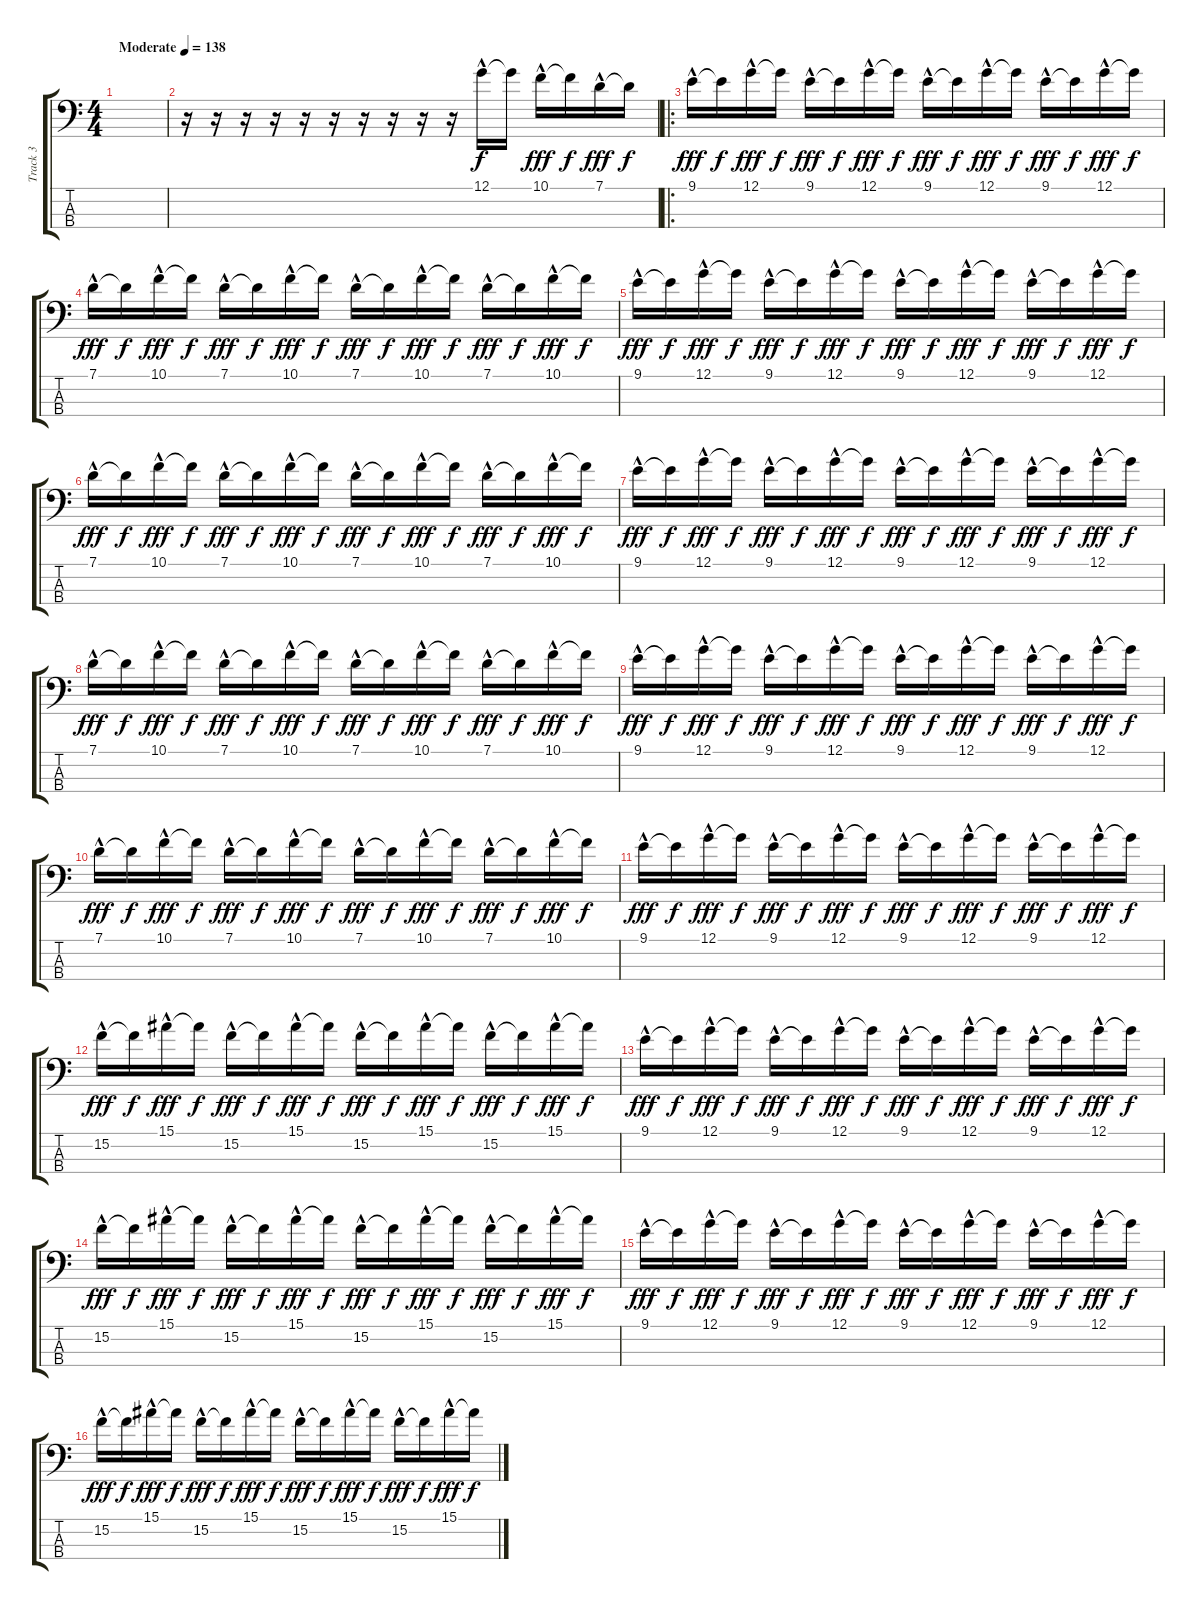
\track ("Track 3" "Track 3") {instrument electricbassfinger}
\staff {score tabs}
\tuning (G2 D2 A1 E1) {hide}
\ts (4 4)
\tempo (138 "Moderate")
\clef f4
\ks c
|
r.16 r.16 r.16 r.16 r.16 r.16 r.16 r.16 r.16 r.16 12.1{hac}.16 12.1{t}.16{dy f} 10.1{hac}.16{dy fff} 10.1{t}.16{dy f} 7.1{hac}.16{dy fff} 7.1{t}.16{dy f} |
\ro
9.1{hac}.16{dy fff} 9.1{t}.16{dy f} 12.1{hac}.16{dy fff} 12.1{t}.16{dy f} 9.1{hac}.16{dy fff} 9.1{t}.16{dy f} 12.1{hac}.16{dy fff} 12.1{t}.16{dy f} 9.1{hac}.16{dy fff} 9.1{t}.16{dy f} 12.1{hac}.16{dy fff} 12.1{t}.16{dy f} 9.1{hac}.16{dy fff} 9.1{t}.16{dy f} 12.1{hac}.16{dy fff} 12.1{t}.16{dy f} |
7.1{hac}.16{dy fff} 7.1{t}.16{dy f} 10.1{hac}.16{dy fff} 10.1{t}.16{dy f} 7.1{hac}.16{dy fff} 7.1{t}.16{dy f} 10.1{hac}.16{dy fff} 10.1{t}.16{dy f} 7.1{hac}.16{dy fff} 7.1{t}.16{dy f} 10.1{hac}.16{dy fff} 10.1{t}.16{dy f} 7.1{hac}.16{dy fff} 7.1{t}.16{dy f} 10.1{hac}.16{dy fff} 10.1{t}.16{dy f} |
9.1{hac}.16{dy fff} 9.1{t}.16{dy f} 12.1{hac}.16{dy fff} 12.1{t}.16{dy f} 9.1{hac}.16{dy fff} 9.1{t}.16{dy f} 12.1{hac}.16{dy fff} 12.1{t}.16{dy f} 9.1{hac}.16{dy fff} 9.1{t}.16{dy f} 12.1{hac}.16{dy fff} 12.1{t}.16{dy f} 9.1{hac}.16{dy fff} 9.1{t}.16{dy f} 12.1{hac}.16{dy fff} 12.1{t}.16{dy f} |
7.1{hac}.16{dy fff} 7.1{t}.16{dy f} 10.1{hac}.16{dy fff} 10.1{t}.16{dy f} 7.1{hac}.16{dy fff} 7.1{t}.16{dy f} 10.1{hac}.16{dy fff} 10.1{t}.16{dy f} 7.1{hac}.16{dy fff} 7.1{t}.16{dy f} 10.1{hac}.16{dy fff} 10.1{t}.16{dy f} 7.1{hac}.16{dy fff} 7.1{t}.16{dy f} 10.1{hac}.16{dy fff} 10.1{t}.16{dy f} |
9.1{hac}.16{dy fff} 9.1{t}.16{dy f} 12.1{hac}.16{dy fff} 12.1{t}.16{dy f} 9.1{hac}.16{dy fff} 9.1{t}.16{dy f} 12.1{hac}.16{dy fff} 12.1{t}.16{dy f} 9.1{hac}.16{dy fff} 9.1{t}.16{dy f} 12.1{hac}.16{dy fff} 12.1{t}.16{dy f} 9.1{hac}.16{dy fff} 9.1{t}.16{dy f} 12.1{hac}.16{dy fff} 12.1{t}.16{dy f} |
7.1{hac}.16{dy fff} 7.1{t}.16{dy f} 10.1{hac}.16{dy fff} 10.1{t}.16{dy f} 7.1{hac}.16{dy fff} 7.1{t}.16{dy f} 10.1{hac}.16{dy fff} 10.1{t}.16{dy f} 7.1{hac}.16{dy fff} 7.1{t}.16{dy f} 10.1{hac}.16{dy fff} 10.1{t}.16{dy f} 7.1{hac}.16{dy fff} 7.1{t}.16{dy f} 10.1{hac}.16{dy fff} 10.1{t}.16{dy f} |
9.1{hac}.16{dy fff} 9.1{t}.16{dy f} 12.1{hac}.16{dy fff} 12.1{t}.16{dy f} 9.1{hac}.16{dy fff} 9.1{t}.16{dy f} 12.1{hac}.16{dy fff} 12.1{t}.16{dy f} 9.1{hac}.16{dy fff} 9.1{t}.16{dy f} 12.1{hac}.16{dy fff} 12.1{t}.16{dy f} 9.1{hac}.16{dy fff} 9.1{t}.16{dy f} 12.1{hac}.16{dy fff} 12.1{t}.16{dy f} |
7.1{hac}.16{dy fff} 7.1{t}.16{dy f} 10.1{hac}.16{dy fff} 10.1{t}.16{dy f} 7.1{hac}.16{dy fff} 7.1{t}.16{dy f} 10.1{hac}.16{dy fff} 10.1{t}.16{dy f} 7.1{hac}.16{dy fff} 7.1{t}.16{dy f} 10.1{hac}.16{dy fff} 10.1{t}.16{dy f} 7.1{hac}.16{dy fff} 7.1{t}.16{dy f} 10.1{hac}.16{dy fff} 10.1{t}.16{dy f} |
9.1{hac}.16{dy fff} 9.1{t}.16{dy f} 12.1{hac}.16{dy fff} 12.1{t}.16{dy f} 9.1{hac}.16{dy fff} 9.1{t}.16{dy f} 12.1{hac}.16{dy fff} 12.1{t}.16{dy f} 9.1{hac}.16{dy fff} 9.1{t}.16{dy f} 12.1{hac}.16{dy fff} 12.1{t}.16{dy f} 9.1{hac}.16{dy fff} 9.1{t}.16{dy f} 12.1{hac}.16{dy fff} 12.1{t}.16{dy f} |
15.2{hac}.16{dy fff} 15.2{t}.16{dy f} 15.1{hac}.16{dy fff} 15.1{t}.16{dy f} 15.2{hac}.16{dy fff} 15.2{t}.16{dy f} 15.1{hac}.16{dy fff} 15.1{t}.16{dy f} 15.2{hac}.16{dy fff} 15.2{t}.16{dy f} 15.1{hac}.16{dy fff} 15.1{t}.16{dy f} 15.2{hac}.16{dy fff} 15.2{t}.16{dy f} 15.1{hac}.16{dy fff} 15.1{t}.16{dy f} |
9.1{hac}.16{dy fff} 9.1{t}.16{dy f} 12.1{hac}.16{dy fff} 12.1{t}.16{dy f} 9.1{hac}.16{dy fff} 9.1{t}.16{dy f} 12.1{hac}.16{dy fff} 12.1{t}.16{dy f} 9.1{hac}.16{dy fff} 9.1{t}.16{dy f} 12.1{hac}.16{dy fff} 12.1{t}.16{dy f} 9.1{hac}.16{dy fff} 9.1{t}.16{dy f} 12.1{hac}.16{dy fff} 12.1{t}.16{dy f} |
15.2{hac}.16{dy fff} 15.2{t}.16{dy f} 15.1{hac}.16{dy fff} 15.1{t}.16{dy f} 15.2{hac}.16{dy fff} 15.2{t}.16{dy f} 15.1{hac}.16{dy fff} 15.1{t}.16{dy f} 15.2{hac}.16{dy fff} 15.2{t}.16{dy f} 15.1{hac}.16{dy fff} 15.1{t}.16{dy f} 15.2{hac}.16{dy fff} 15.2{t}.16{dy f} 15.1{hac}.16{dy fff} 15.1{t}.16{dy f} |
9.1{hac}.16{dy fff} 9.1{t}.16{dy f} 12.1{hac}.16{dy fff} 12.1{t}.16{dy f} 9.1{hac}.16{dy fff} 9.1{t}.16{dy f} 12.1{hac}.16{dy fff} 12.1{t}.16{dy f} 9.1{hac}.16{dy fff} 9.1{t}.16{dy f} 12.1{hac}.16{dy fff} 12.1{t}.16{dy f} 9.1{hac}.16{dy fff} 9.1{t}.16{dy f} 12.1{hac}.16{dy fff} 12.1{t}.16{dy f} |
15.2{hac}.16{dy fff} 15.2{t}.16{dy f} 15.1{hac}.16{dy fff} 15.1{t}.16{dy f} 15.2{hac}.16{dy fff} 15.2{t}.16{dy f} 15.1{hac}.16{dy fff} 15.1{t}.16{dy f} 15.2{hac}.16{dy fff} 15.2{t}.16{dy f} 15.1{hac}.16{dy fff} 15.1{t}.16{dy f} 15.2{hac}.16{dy fff} 15.2{t}.16{dy f} 15.1{hac}.16{dy fff} 15.1{t}.16{dy f}
